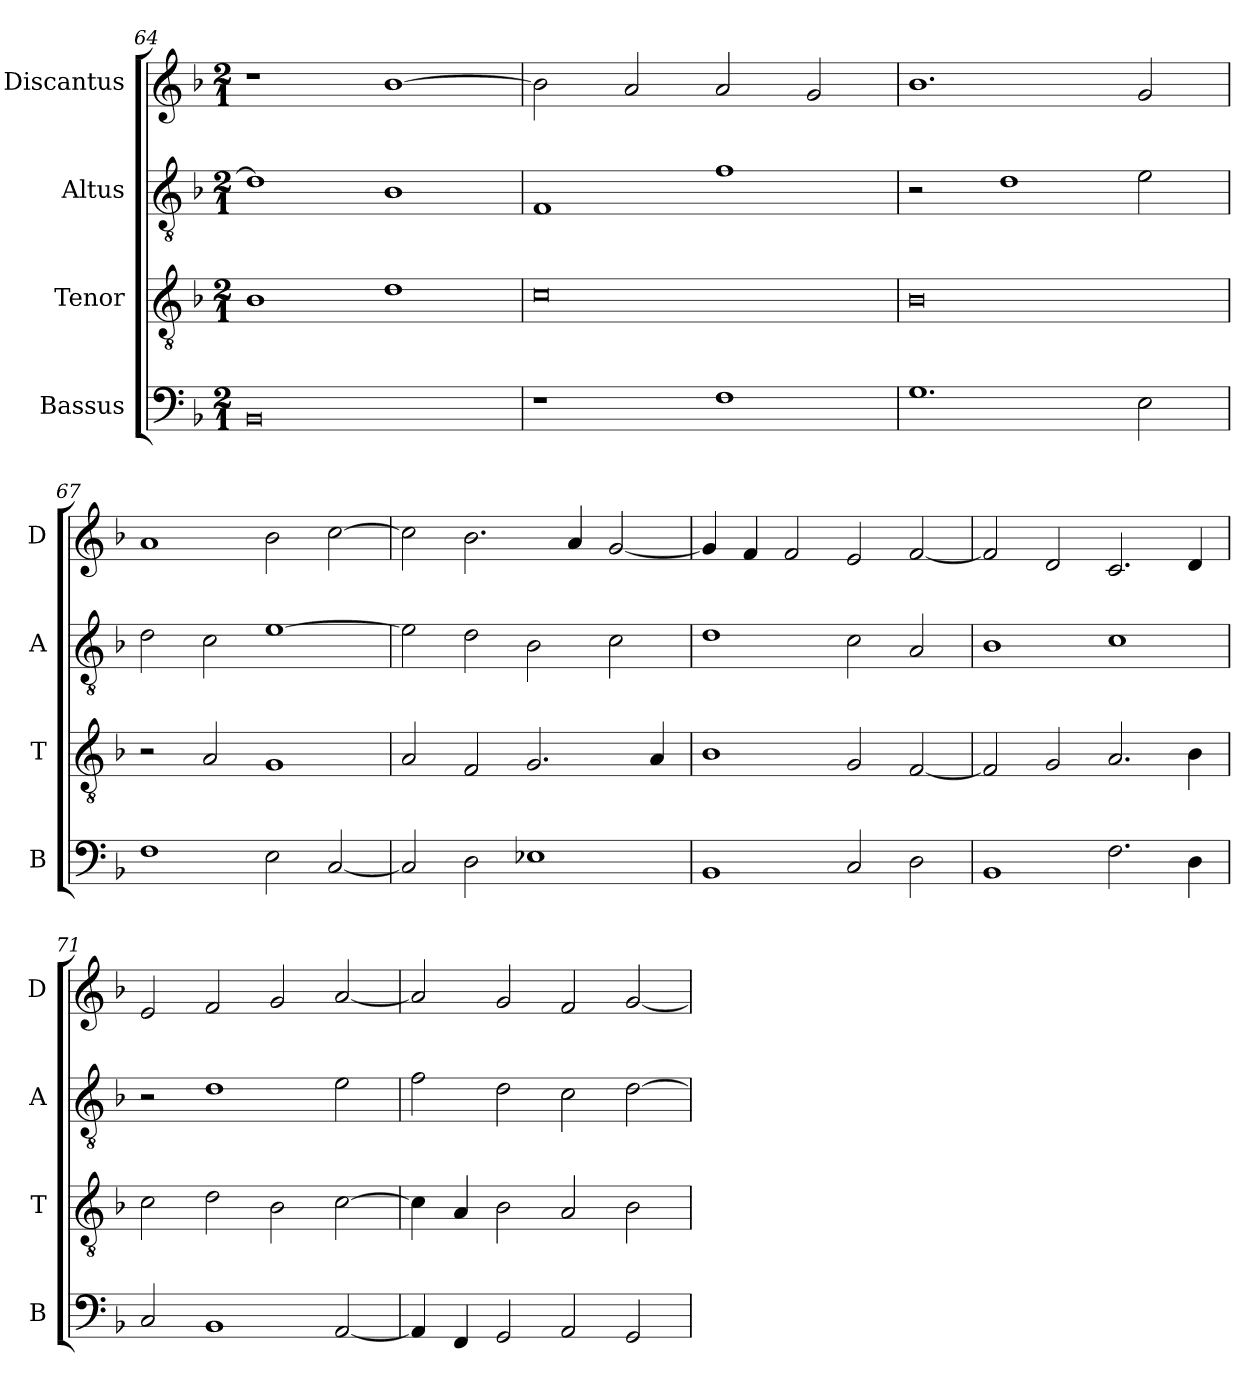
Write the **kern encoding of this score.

**kern	**kern	**kern	**kern
*part4	*part3	*part2	*part1
*staff4	*staff3	*staff2	*staff1
*I"Bassus	*I"Tenor	*I"Altus	*I"Discantus
*I'B	*I'T	*I'A	*I'D
*clefF4	*clefGv2	*clefGv2	*clefG2
*k[b-]	*k[b-]	*k[b-]	*k[b-]
*M2/1	*M2/1	*M2/1	*M2/1
=64	=64	=64	=64
0BB-	1B-	1d]	1r
.	1d	1B-	[1b-
=65	=65	=65	=65
1r	0c	1F	2b-\]
.	.	.	2a/
1F	.	1f	2a/
.	.	.	2g/
=66	=66	=66	=66
1.G	0B-	2r	1.b-
.	.	1d	.
2E\	.	2e\	2g/
=67	=67	=67	=67
1F	2r	2d\	1a
.	2A/	2c\	.
2E\	1G	[1e	2b-\
[2C/	.	.	[2cc\
=68	=68	=68	=68
2C/]	2A/	2e\]	2cc\]
2D\	2F/	2d\	2.b-\
1E-X	2.G/	2B-\	.
.	.	.	4a/
.	.	2c\	[2g/
.	4A/	.	.
=69	=69	=69	=69
1BB-	1B-	1d	4g/]
.	.	.	4f/
.	.	.	2f/
2C/	2G/	2c\	2e/
2D\	[2F/	2A/	[2f/
=70	=70	=70	=70
1BB-	2F/]	1B-	2f/]
.	2G/	.	2d/
2.F\	2.A/	1c	2.c/
4D\	4B-\	.	4d/
=71	=71	=71	=71
2C/	2c\	2r	2e/
1BB-	2d\	1d	2f/
.	2B-\	.	2g/
[2AA/	[2c\	2e\	[2a/
=72	=72	=72	=72
4AA/]	4c\]	2f\	2a/]
4FF/	4A/	.	.
2GG/	2B-\	2d\	2g/
2AA/	2A/	2c\	2f/
2GG/	2B-\	[2d\	[2g/
=	=	=	=
*-	*-	*-	*-
